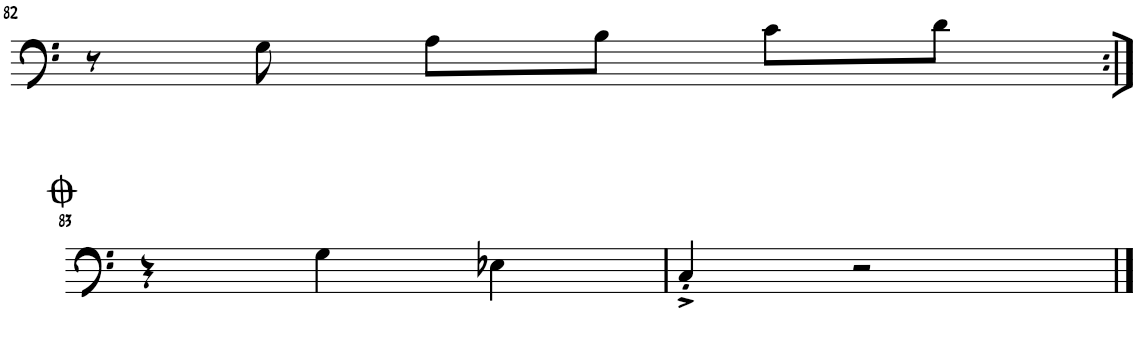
**kern
*part1
*staff1
*I"Acoustic Bass
*I'Bass
!!LO:PB:g=z
*clefF4
*Trd7c12
*k[]
*M3/4
=82
8r
8G\
8A\L
8B\J
8c\L
8d\J
!!LO:LB:g=z
=83:|!
4r
4G\
4E-X\
=84
4C'^/
2r
==
*-
